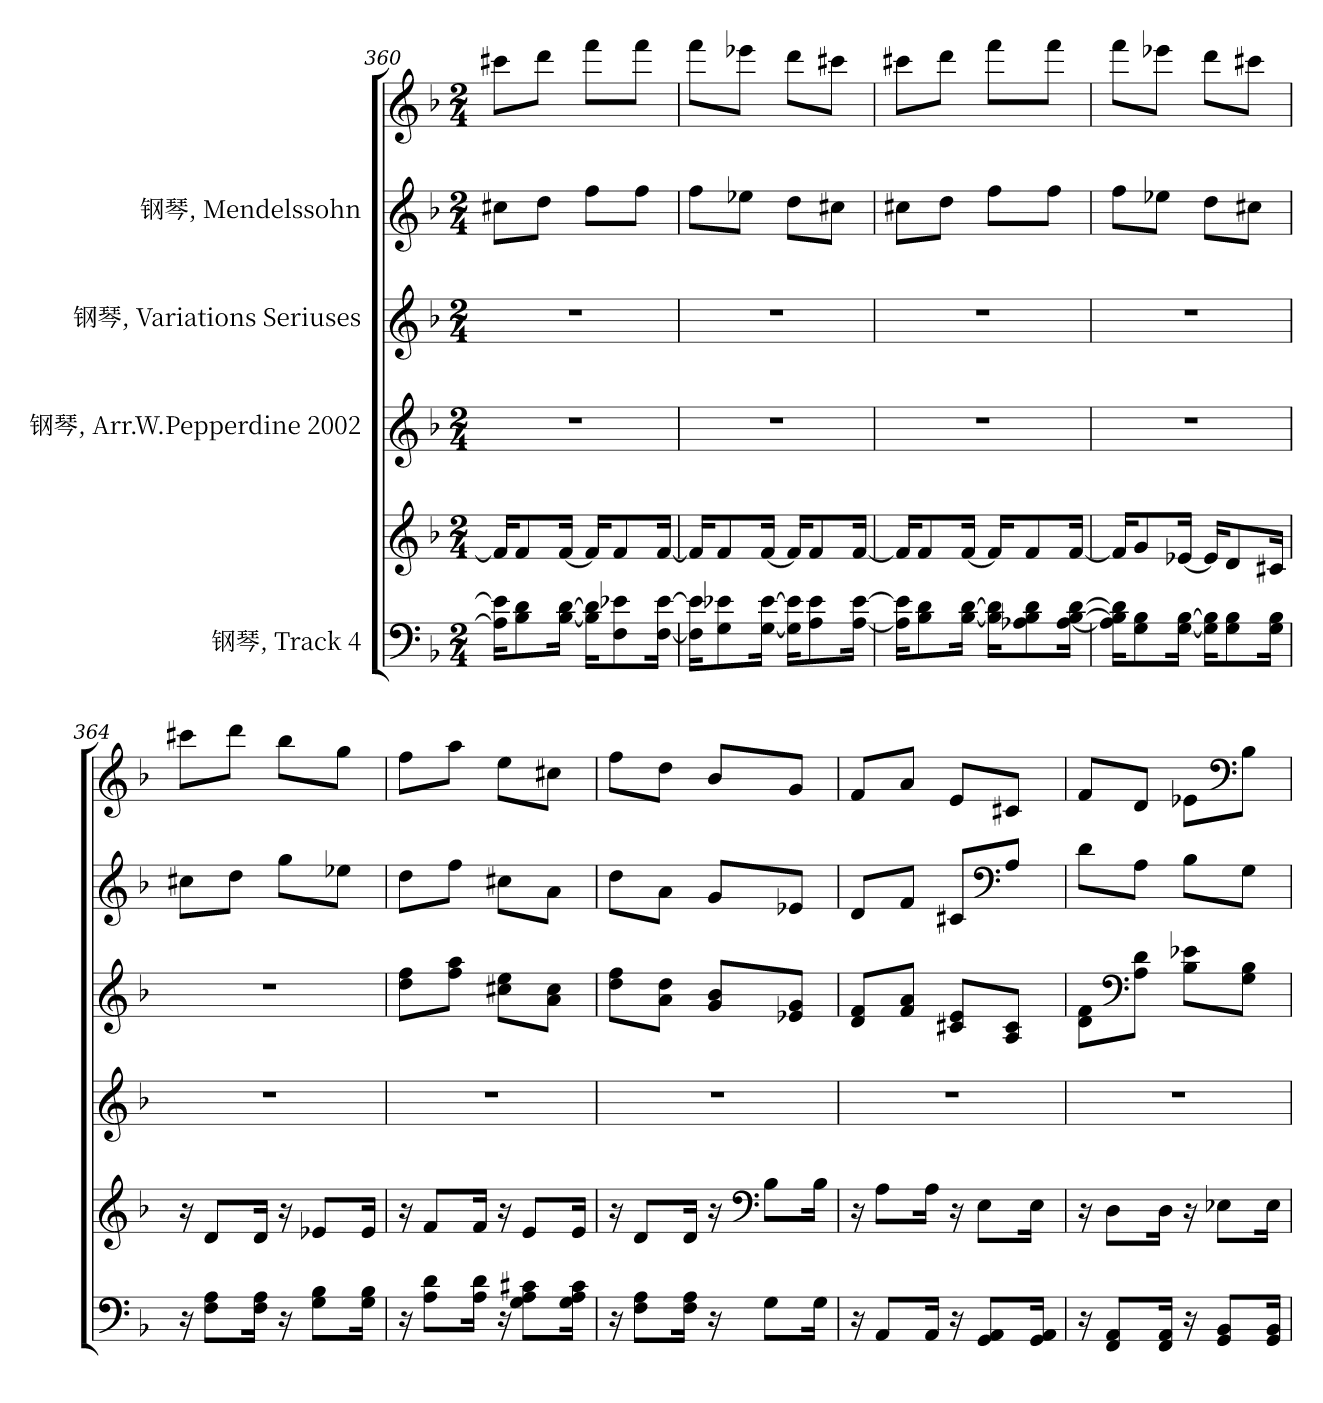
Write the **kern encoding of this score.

**kern	**kern	**kern	**kern	**kern	**kern
*part4	*part4	*part3	*part2	*part1	*part1
*staff6	*staff5	*staff4	*staff3	*staff2	*staff1
*I"钢琴, Track 4	*	*I"钢琴, Arr.W.Pepperdine 2002	*I"钢琴, Variations Seriuses	*I"钢琴, Mendelssohn	*
!!LO:LB:g=z
*clefF4	*clefG2	*clefG2	*clefG2	*clefG2	*clefG2
*k[b-]	*k[b-]	*k[b-]	*k[b-]	*k[b-]	*k[b-]
*M2/4	*M2/4	*M2/4	*M2/4	*M2/4	*M2/4
=360	=360	=360	=360	=360	=360
16A\] 16e-\]KL	16f/KL]	2r	2r	8cc#X\L	8ccc#X\L
8B-\ 8d\	8f/	.	.	.	.
.	.	.	.	8dd\J	8ddd\J
[16B-\ [16d\Jk	[16f/Jk	.	.	.	.
16B-\] 16d\]KL	16f/KL]	.	.	8ff\L	8fff\L
8F\ 8e-X\	8f/	.	.	.	.
.	.	.	.	8ff\J	8fff\J
[16F\ [16e-\Jk	[16f/Jk	.	.	.	.
=361	=361	=361	=361	=361	=361
16F\] 16e-\]KL	16f/KL]	2r	2r	8ff\L	8fff\L
8G\ 8e-X\	8f/	.	.	.	.
.	.	.	.	8ee-X\J	8eee-X\J
[16G\ [16e-\Jk	[16f/Jk	.	.	.	.
16G\] 16e-\]KL	16f/KL]	.	.	8dd\L	8ddd\L
8A\ 8e-\	8f/	.	.	.	.
.	.	.	.	8cc#X\J	8ccc#X\J
[16A\ [16e-\Jk	[16f/Jk	.	.	.	.
=362	=362	=362	=362	=362	=362
16A\] 16e-\]KL	16f/KL]	2r	2r	8cc#X\L	8ccc#X\L
8B-\ 8d\	8f/	.	.	.	.
.	.	.	.	8dd\J	8ddd\J
[16B-\ [16d\Jk	[16f/Jk	.	.	.	.
16B-\] 16d\]KL	16f/KL]	.	.	8ff\L	8fff\L
8A-X\ 8B-\ 8d\	8f/	.	.	.	.
.	.	.	.	8ff\J	8fff\J
[16A-\ [16B-\ [16d\Jk	[16f/Jk	.	.	.	.
=363	=363	=363	=363	=363	=363
16A-\] 16B-\] 16d\]KL	16f/KL]	2r	2r	8ff\L	8fff\L
8G\ 8B-\	8g/	.	.	.	.
.	.	.	.	8ee-X\J	8eee-X\J
[16G\ [16B-\Jk	[16e-X/Jk	.	.	.	.
16G\] 16B-\]KL	16e-/KL]	.	.	8dd\L	8ddd\L
8G\ 8B-\	8d/	.	.	.	.
.	.	.	.	8cc#X\J	8ccc#X\J
16G\ 16B-\Jk	16c#X/Jk	.	.	.	.
!!LO:PB:g=z
=364	=364	=364	=364	=364	=364
16r	16r	2r	2r	8cc#X\L	8ccc#X\L
8F\ 8A\L	8d/L	.	.	.	.
.	.	.	.	8dd\J	8ddd\J
16F\ 16A\Jk	16d/Jk	.	.	.	.
16r	16r	.	.	8gg\L	8bb-\L
8G\ 8B-\L	8e-X/L	.	.	.	.
.	.	.	.	8ee-X\J	8gg\J
16G\ 16B-\Jk	16e-/Jk	.	.	.	.
=365	=365	=365	=365	=365	=365
16r	16r	2r	8dd\ 8ff\L	8dd\L	8ff\L
8A\ 8d\L	8f/L	.	.	.	.
.	.	.	8ff\ 8aa\J	8ff\J	8aa\J
16A\ 16d\Jk	16f/Jk	.	.	.	.
16r	16r	.	8cc#X\ 8ee\L	8cc#X\L	8ee\L
8G\ 8A\ 8c#X\L	8e/L	.	.	.	.
.	.	.	8a\ 8cc#\J	8a\J	8cc#X\J
16G\ 16A\ 16c#\Jk	16e/Jk	.	.	.	.
=366	=366	=366	=366	=366	=366
16r	16r	2r	8dd\ 8ff\L	8dd\L	8ff\L
8F\ 8A\L	8d/L	.	.	.	.
.	.	.	8a\ 8dd\J	8a\J	8dd\J
16F\ 16A\Jk	16d/Jk	.	.	.	.
16r	16r	.	8g/ 8b-/L	8g/L	8b-/L
*	*clefF4	*	*	*	*
8G\L	8B-\L	.	.	.	.
.	.	.	8e-X/ 8g/J	8e-X/J	8g/J
16G\Jk	16B-\Jk	.	.	.	.
=367	=367	=367	=367	=367	=367
16r	16r	2r	8d/ 8f/L	8d/L	8f/L
8AA/L	8A\L	.	.	.	.
.	.	.	8f/ 8a/J	8f/J	8a/J
16AA/Jk	16A\Jk	.	.	.	.
16r	16r	.	8c#X/ 8e/L	8c#X/L	8e/L
8GG/ 8AA/L	8E\L	.	.	.	.
*	*	*	*	*clefF4	*
.	.	.	8A/ 8c#/J	8A/J	8c#X/J
16GG/ 16AA/Jk	16E\Jk	.	.	.	.
!!LO:LB:g=z
=368	=368	=368	=368	=368	=368
16r	16r	2r	8d\ 8f\L	8d\L	8f/L
8FF/ 8AA/L	8D\L	.	.	.	.
*	*	*	*clefF4	*	*
.	.	.	8A\ 8d\J	8A\J	8d/J
16FF/ 16AA/Jk	16D\Jk	.	.	.	.
16r	16r	.	8B-\ 8e-X\L	8B-\L	8e-X\L
8GG/ 8BB-/L	8E-X\L	.	.	.	.
*	*	*	*	*	*clefF4
.	.	.	8G\ 8B-\J	8G\J	8B-\J
16GG/ 16BB-/Jk	16E-\Jk	.	.	.	.
=	=	=	=	=	=
*-	*-	*-	*-	*-	*-
